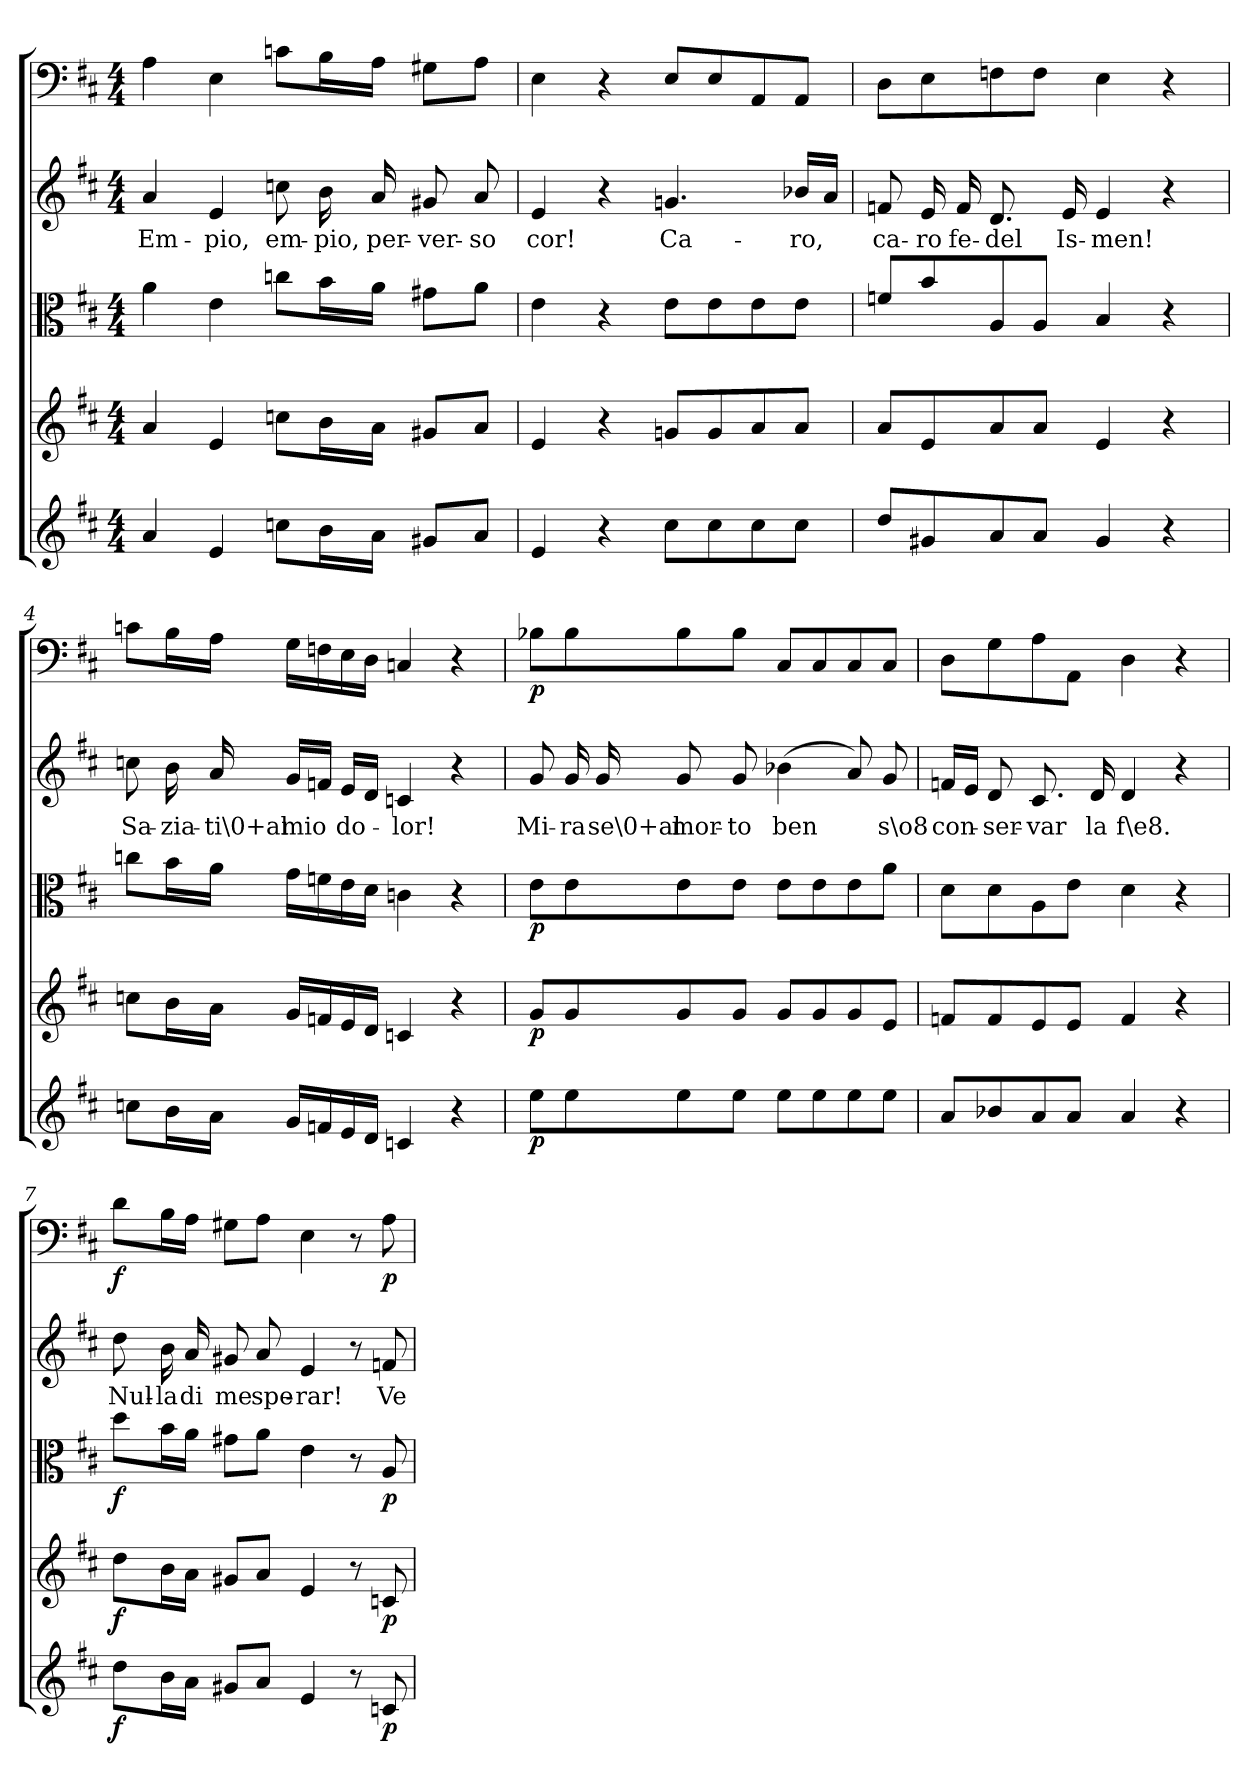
**kern	**dynam	**kern	**dynam	**kern	**dynam	**kern	**text	**kern	**dynam
*part5	*part5	*part4	*part4	*part3	*part3	*part2	*part2	*part1	*part1
*staff5	*staff5	*staff4	*staff4	*staff3	*staff3	*staff2	*staff2	*staff1	*staff1
*clefG2	*	*clefG2	*	*clefC3	*	*clefG2	*	*clefF4	*
*k[f#c#]	*	*k[f#c#]	*	*k[f#c#]	*	*k[f#c#]	*	*k[f#c#]	*
*D:	*	*D:	*	*D:	*	*D:	*	*D:	*
*M4/4	*	*M4/4	*	*M4/4	*	*M4/4	*	*M4/4	*
=1	=1	=1	=1	=1	=1	=1	=1	=1	=1
4a/	.	4a/	.	4a\	.	4a/	Em-	4A\	.
4e/	.	4e/	.	4e\	.	4e/	-pio,	4E\	.
8ccn\L	.	8ccn\L	.	8ccn\L	.	8ccn\	em-	8cn\L	.
16b\L	.	16b\L	.	16b\L	.	16b\	-pio,	16B\L	.
16a\JJ	.	16a\JJ	.	16a\JJ	.	16a/	per-	16A\JJ	.
8g#X/L	.	8g#X/L	.	8g#X\L	.	8g#X/	-ver-	8G#X\L	.
8a/J	.	8a/J	.	8a\J	.	8a/	-so	8A\J	.
=2	=2	=2	=2	=2	=2	=2	=2	=2	=2
4e/	.	4e/	.	4e\	.	4e/	cor!	4E\	.
4r	.	4r	.	4r	.	4r	.	4r	.
8cc#\L	.	8gn/L	.	8e\L	.	4.gn/	Ca-	8E/L	.
8cc#\	.	8g/	.	8e\	.	.	.	8E/	.
8cc#\	.	8a/	.	8e\	.	.	.	8AA/	.
8cc#\J	.	8a/J	.	8e\J	.	16b-X/LL	-ro,	8AA/J	.
.	.	.	.	.	.	16a/JJ	.	.	.
=3	=3	=3	=3	=3	=3	=3	=3	=3	=3
8dd/L	.	8a/L	.	8fn/L	.	8fn/	ca-	8D\L	.
8g#X/	.	8e/	.	8b/	.	16e/	-ro	8E\	.
.	.	.	.	.	.	16f/	fe-	.	.
8a/	.	8a/	.	8A/	.	8.d/	-del	8Fn\	.
8a/J	.	8a/J	.	8A/J	.	.	.	8F\J	.
.	.	.	.	.	.	16e/	Is-	.	.
4g#/	.	4e/	.	4B/	.	4e/	-men!	4E\	.
4r	.	4r	.	4r	.	4r	.	4r	.
=4	=4	=4	=4	=4	=4	=4	=4	=4	=4
8ccn\L	.	8ccn\L	.	8ccn\L	.	8ccn\	Sa-	8cn\L	.
16b\L	.	16b\L	.	16b\L	.	16b\	-zia-	16B\L	.
16a\JJ	.	16a\JJ	.	16a\JJ	.	16a/	-ti\0+al	16A\JJ	.
16g/LL	.	16g/LL	.	16g\LL	.	16g/LL	mio	16G\LL	.
16fn/	.	16fn/	.	16fn\	.	16fn/JJ	.	16Fn\	.
16e/	.	16e/	.	16e\	.	16e/LL	do-	16E\	.
16d/JJ	.	16d/JJ	.	16d\JJ	.	16d/JJ	.	16D\JJ	.
4cn/	.	4cn/	.	4cn\	.	4cn/	-lor!	4Cn/	.
4r	.	4r	.	4r	.	4r	.	4r	.
=5	=5	=5	=5	=5	=5	=5	=5	=5	=5
8ee\L	p	8g/L	p	8e\L	p	8g/	Mi-	8B-X\L	p
8ee\	.	8g/	.	8e\	.	16g/	-ra	8B-\	.
.	.	.	.	.	.	16g/	se\0+al	.	.
8ee\	.	8g/	.	8e\	.	8g/	mor-	8B-\	.
8ee\J	.	8g/J	.	8e\J	.	8g/	-to	8B-\J	.
8ee\L	.	8g/L	.	8e\L	.	(4b-X\	ben	8C#/L	.
8ee\	.	8g/	.	8e\	.	.	.	8C#/	.
8ee\	.	8g/	.	8e\	.	8a/)	.	8C#/	.
8ee\J	.	8e/J	.	8a\J	.	8g/	s\o8	8C#/J	.
=6	=6	=6	=6	=6	=6	=6	=6	=6	=6
8a/L	.	8fn/L	.	8d\L	.	16fn/LL	con-	8D\L	.
.	.	.	.	.	.	16e/JJ	.	.	.
8b-X/	.	8f/	.	8d\	.	8d/	-ser-	8G\	.
8a/	.	8e/	.	8A\	.	8.c#/	-var	8A\	.
8a/J	.	8e/J	.	8e\J	.	.	.	8AA\J	.
.	.	.	.	.	.	16d/	la	.	.
4a/	.	4f/	.	4d\	.	4d/	f\e8.	4D\	.
4r	.	4r	.	4r	.	4r	.	4r	.
=7	=7	=7	=7	=7	=7	=7	=7	=7	=7
8dd\L	f	8dd\L	f	8dd\L	f	8dd\	Nul-	8d\L	f
16b\L	.	16b\L	.	16b\L	.	16b\	-la	16B\L	.
16a\JJ	.	16a\JJ	.	16a\JJ	.	16a/	di	16A\JJ	.
8g#X/L	.	8g#X/L	.	8g#X\L	.	8g#X/	me	8G#X\L	.
8a/J	.	8a/J	.	8a\J	.	8a/	spe-	8A\J	.
4e/	.	4e/	.	4e\	.	4e/	-rar!	4E\	.
8r	.	8r	.	8r	.	8r	.	8r	.
8cn/	p	8cn/	p	8A/	p	8fn/	Ve-	8A\	p
=	=	=	=	=	=	=	=	=	=
*-	*-	*-	*-	*-	*-	*-	*-	*-	*-
